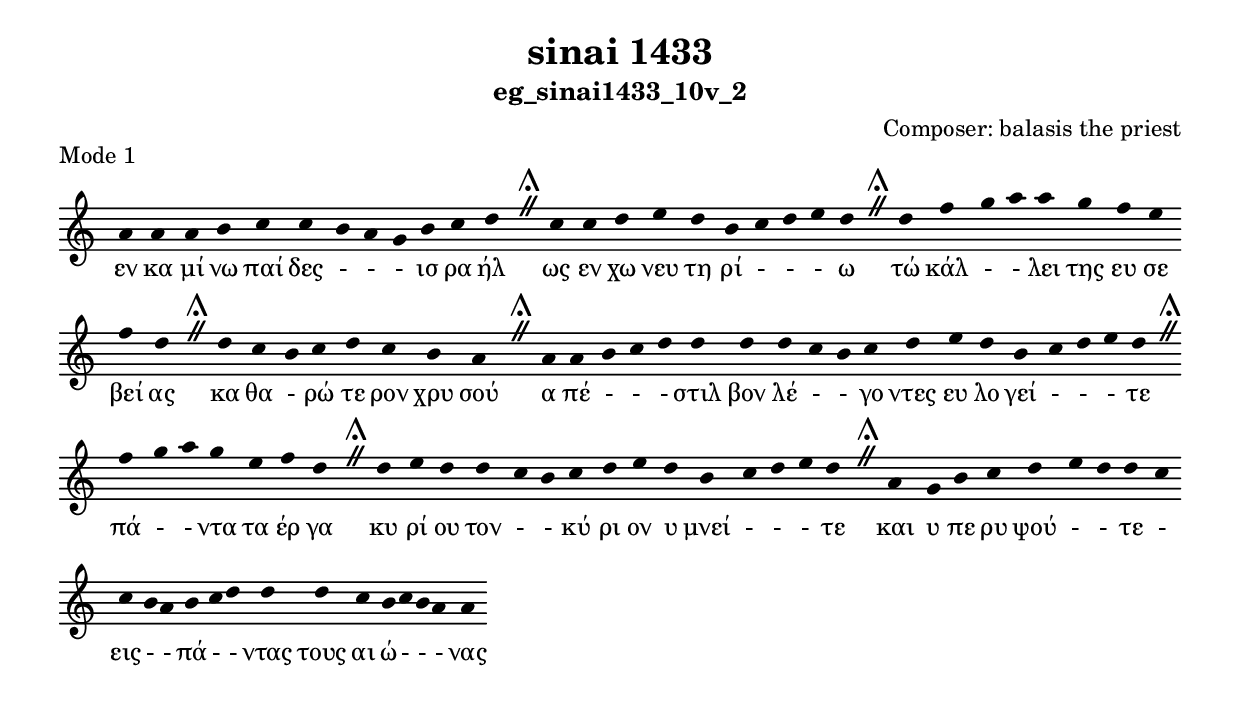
\include "gregorian.ly"

	\header {
 	  title = "sinai 1433"
	  subtitle = "eg_sinai1433_10v_2"
	  composer = "Composer: balasis the priest"
	  piece = "Mode 1"
	}

	chant = {
	  a'4 a'4 a'4 b'4 c''4 c''4 b'4 a'4 g'4 b'4 c''4 d''4 \divisioMaior
 c''4 c''4 d''4 e''4 d''4 b'4 c''4 d''4 e''4 d''4 \divisioMaior
 d''4 f''4 g''4 a''4 a''4 g''4 f''4 e''4 f''4 d''4 \divisioMaior
 d''4 c''4 b'4 c''4 d''4 c''4 b'4 a'4 \divisioMaior
 a'4 a'4 b'4 c''4 d''4 d''4 d''4 d''4 c''4 b'4 c''4 d''4 e''4 d''4 b'4 c''4 d''4 e''4 d''4 \divisioMaior
 f''4 g''4 a''4 g''4 e''4 f''4 d''4 \divisioMaior
 d''4 e''4 d''4 d''4 c''4 b'4 c''4 d''4 e''4 d''4 b'4 c''4 d''4 e''4 d''4 \divisioMaior
 a'4 g'4 b'4 c''4 d''4 e''4 d''4 d''4 c''4 c''4 b'4 a'4 b'4 c''4 d''4 d''4 d''4 c''4 b'4 c''4 b'4 a'4 a'4\finalis
	}

	verba = \lyricmode {εν κα μί νω παί δες -  -  - ισ ρα ήλ 
ως εν χω νευ τη ρί -  -  - ω 
τώ κάλ -  - λει της ευ σε βεί ας 
κα θα - ρώ τε ρον χρυ σού 
α πέ -  -  - στιλ βον λέ -  - γο ντες ευ λο γεί -  -  - τε 
πά -  - ντα τα έρ γα 
κυ ρί ου τον -  - κύ ρι ον υ μνεί -  -  - τε 
και υ πε ρυ ψού -  - τε - εις -  - πά -  - ντας τους αι ώ -  -  - νας 
	}


	\score {
	  \new Staff <<
	  \new Voice = "melody" \chant
	  \new Lyrics = "one" \lyricsto melody \verba
	  >>
	  \layout {
	    \context {
	      \Staff
	      \remove "Time_signature_engraver"
	      \remove "Bar_engraver"
	    }
	    \context {
	      \Voice
	      \remove "Stem_engraver"
	    }
	  }
	}